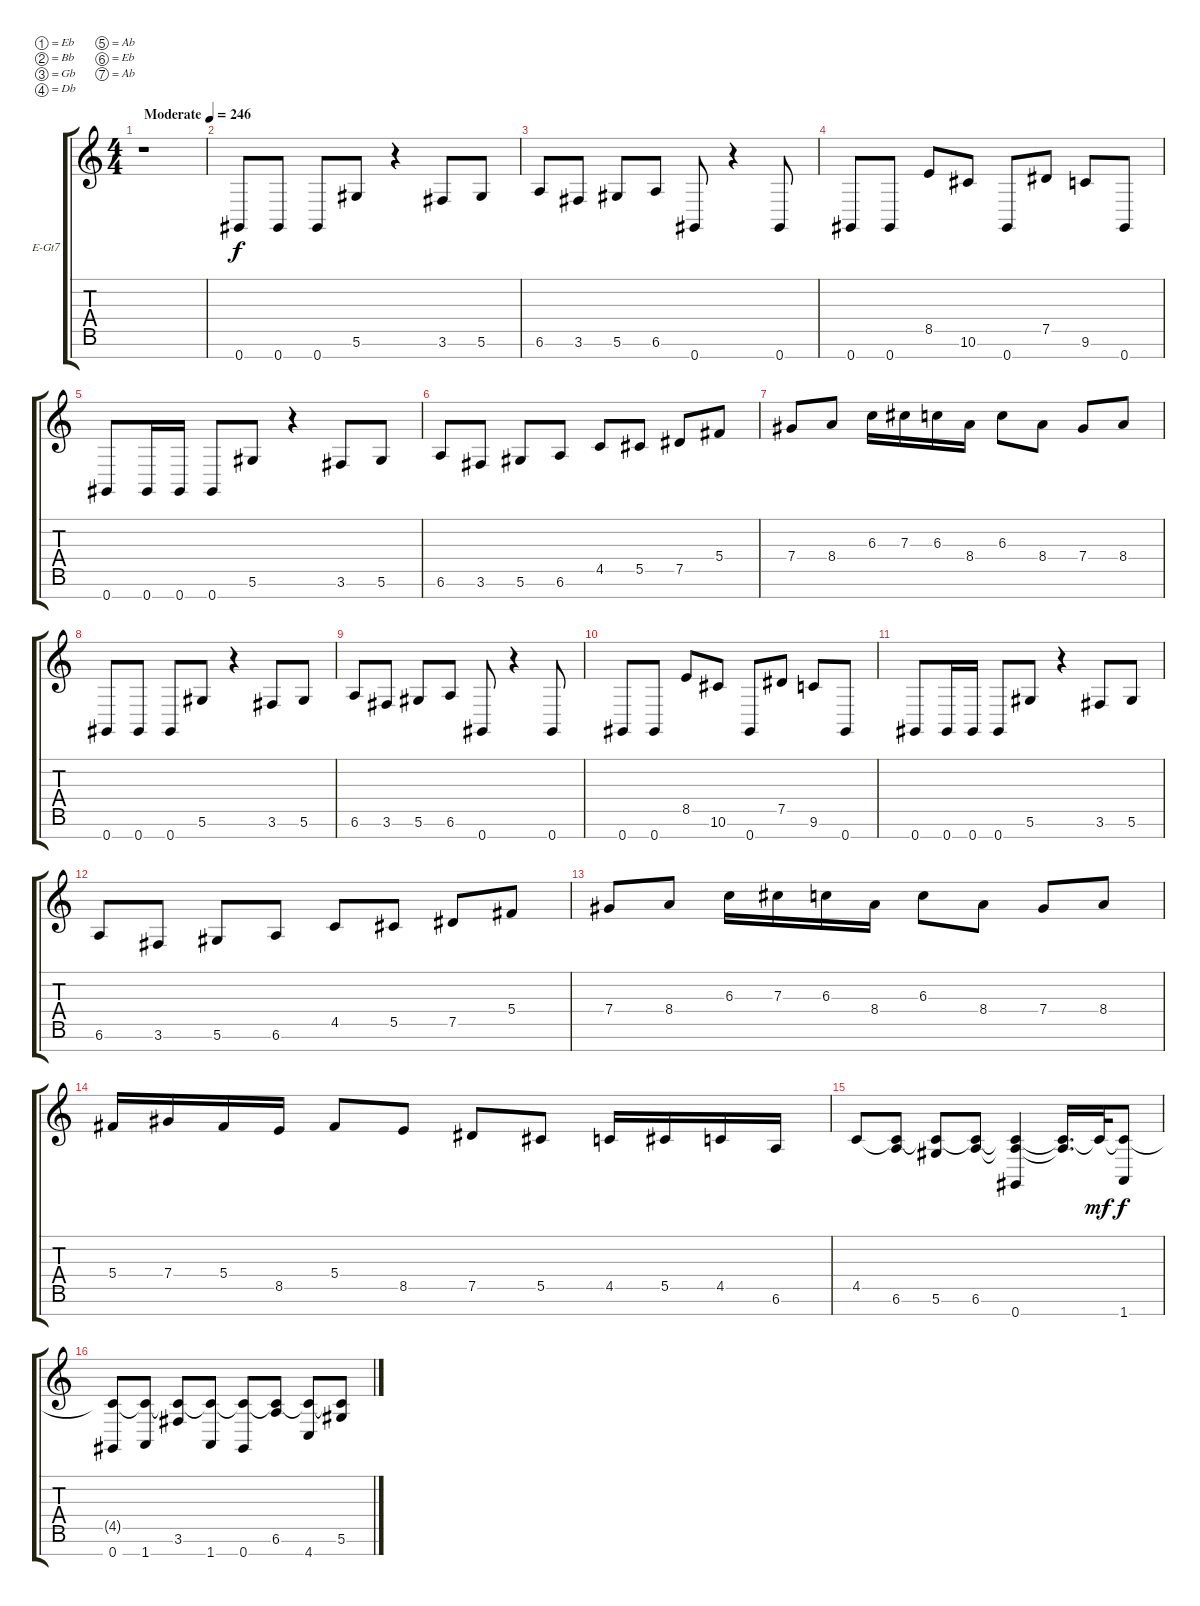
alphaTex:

\bracketExtendMode groupsimilarinstruments
\firstSystemTrackNameOrientation horizontal
\otherSystemsTrackNameOrientation horizontal
\track ("Keys (MIDI)" "E-Gt7") {solo instrument distortionguitar}
\staff {score tabs}
\tuning (Eb4 Bb3 Gb3 Db3 Ab2 Eb2 Ab1)
\ts (4 4)
\beaming (8 2 2 2 2)
\tempo (246 "Moderate")
\clef g2
\ks c
r.1{dy f instrument distortionguitar} |
0.7.8 0.7.8 0.7.8 5.6.8 r.4 3.6.8 5.6.8 |
6.6.8 3.6.8 5.6.8 6.6.8 0.7.8 r.4 0.7.8 |
0.7.8 0.7.8 8.5.8 10.6.8 0.7.8 7.5.8 9.6.8 0.7.8 |
0.7.8 0.7.16 0.7.16 0.7.8 5.6.8 r.4 3.6.8 5.6.8 |
6.6.8 3.6.8 5.6.8 6.6.8 4.5.8 5.5.8 7.5.8 5.4.8 |
7.4.8 8.4.8 6.3.16 7.3.16 6.3.16 8.4.16 6.3.8 8.4.8 7.4.8 8.4.8 |
0.7.8 0.7.8 0.7.8 5.6.8 r.4 3.6.8 5.6.8 |
6.6.8 3.6.8 5.6.8 6.6.8 0.7.8 r.4 0.7.8 |
0.7.8 0.7.8 8.5.8 10.6.8 0.7.8 7.5.8 9.6.8 0.7.8 |
0.7.8 0.7.16 0.7.16 0.7.8 5.6.8 r.4 3.6.8 5.6.8 |
6.6.8 3.6.8 5.6.8 6.6.8 4.5.8 5.5.8 7.5.8 5.4.8 |
7.4.8 8.4.8 6.3.16 7.3.16 6.3.16 8.4.16 6.3.8 8.4.8 7.4.8 8.4.8 |
5.4.16 7.4.16 5.4.16 8.5.16 5.4.8 8.5.8 7.5.8 5.5.8 4.5.16 5.5.16 4.5.16 6.6.16 |
4.5.8 (6.6 4.5{t}).8 (5.6 4.5{t}).8 (6.6 4.5{t}).8 (0.7 6.6{t} 4.5{t}).4 (6.6{t} 4.5{t}).16{d} 4.5{t}.32{dy mf} (1.7 4.5{t}).8{dy f} |
(0.7 4.5{t}).8 (1.7 4.5{t}).8 (3.6 4.5{t}).8 (1.7 4.5{t}).8 (0.7 4.5{t}).8 (6.6 4.5{t}).8 (4.7 4.5{t}).8 (5.6 4.5{t}).8
